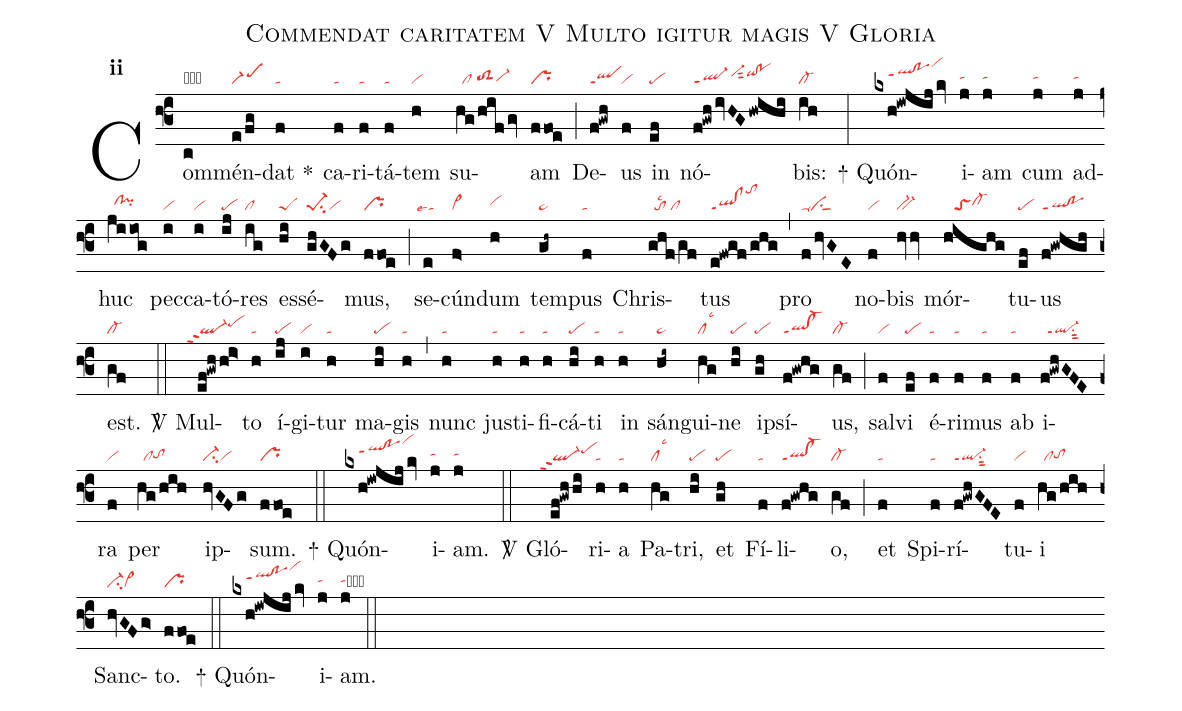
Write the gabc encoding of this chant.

name:Commendat caritatem V Multo igitur magis V Gloria;
office-part:re;
mode:2;
nabc-lines:1;
%%
initial-style: 1;
name: Commendat caritatem;
mode:2;
office-part: Responsorium;
annotation: Resp.;
annotation:ii;
nabc-lines:1;
%%
(f3) Com(c|obta)mén(e/fg|scM1)dat <sp>*</sp>(f|ta) ca(f|ta)ri(f|ta)tá(f|ta)tem(h|vi) su(hg/hif/gv|//cl/toS2hgvi-hg)am(ffoe|pr) (;) De(f!gwh|qlppt1)us(f|vi) in(ef|pe) nó(f!gwh/ivHG/hwihi|ql-ppt1vi-hisut2qihi!pohi)bis:(ih|cl-) (:)

<sp>+</sp> Quón(kxh!iwjij/kv|////qlhi!pohippt1vihm)i(j|tahh)am(j|tahh) cum(j|tahh) ad(j|tahh)huc(jiiog|//clhh!pihh) pec(i|vi)ca(i|vi)tó(ij|pe)res(ig|cl) es(hi|peS)sé(ghGFg|pe-1su2vi)mus,(ffoe|pr) (;) se(e|``talse4)cún(f>|vi>)dum(h|vihh) tem(gh~|ta>)pus(f|ta) Chris(ghf/gf|//tolsc2/cl)tus(e!fwgf/ghg|ql!clppt1tohm) (,) pro(f/hvGE|ciSppu1) no(f|vi)bis(hvhv|bv-) mór(highg|///toScl-hh)tu(ef|pe)us(f!gwhgh|ql!poppt1) est.(gf|cl-) (::)

<sp>V/</sp> Mul(ef!gwhhi>|```ql-ppt2pehi)to(h|ta) í(ij|pe)gi(i|vi)tur(h|ta) ma(hi|pe)gis(h|ta) (,) nunc(h|ta) jus(h|ta)ti(h|ta)fi(h|ta)cá(hi|pe)ti(h|ta) in(h|ta) sán(hi~|ta>)gui(hg|cllsc3)ne(hi|pe) ip(gh|pe)sí(f!gwhg|ql!cl-ppt1)us,(gf|cl-) (;) sal(f|vi)vi(ef|pe) é(f|ta)ri(f|ta)mus(f|ta) ab(f|ta) i(f!gwhGFE|//ql-ppt1su1sut2)ra(f|vi) per(hg/hih|//cltohg) ip(hvGFg|ci-vi)sum.(ffoe|pr) (::)

<sp>+</sp> Quón(kxh!iwjij/kv|////qlhi!pohippt1vihm)i(j|tahh)am.(j|tahh) (::)

<sp>V/</sp> Gló(ef!gwhhi|```ql-ppt2pehi)ri(h|ta)a(h|ta) Pa(hg|cllsc3)tri,(hi|pe) et(gh|pe) Fí(f|ta)li(f!gwhg|ql!cl-ppt1)o,(gf|cl-) (;) et(f|ta) Spi(f|ta)rí(f!gwhGFE|ql-ppt1su1sut2)tu(f|vi)i(hg/hih|//cltohg) Sanc(hvGFg>|ci-vi>)to.(ffoe|pr) (::)

<sp>+</sp> Quón(kxh!iwjij/kv|////qlhi!pohippt1vihm)i(j|tahh)am.(j|tahhcb) (::)
